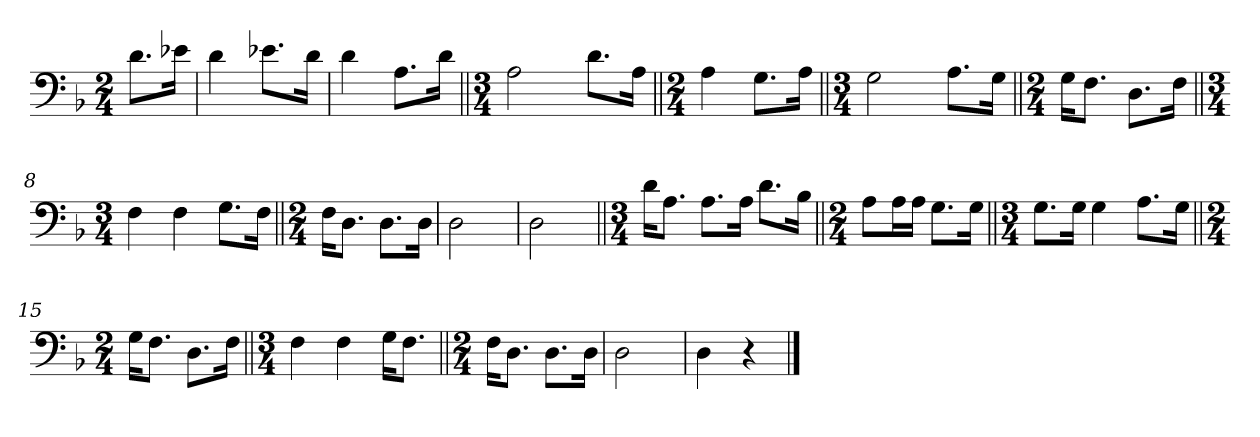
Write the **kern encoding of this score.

**kern
*part1
*staff1
*clefF4
*k[b-]
*F:
*M2/4
*MM58
=1
8.d\L
16e-X\Jk
=2
4d\
8.e-X\L
16d\Jk
=3
4d\
8.A\L
16d\Jk
=4||
*M3/4
2A\
8.d\L
16A\Jk
=5||
*M2/4
4A\
8.G\L
16A\Jk
=6||
*M3/4
2G\
8.A\L
16G\Jk
=7||
*M2/4
16G\KL
8.F\J
8.D\L
16F\Jk
=8||
*M3/4
4F\
4F\
8.G\L
16F\Jk
!!LO:LB:g=z
=9||
*M2/4
16F\KL
8.D\J
8.D\L
16D\Jk
=10
2D\
=11
2D\
=12||
*M3/4
16d\KL
8.A\J
8.A\L
16A\Jk
8.d\L
16B-\Jk
=13||
*M2/4
8A\L
16A\L
16A\JJ
8.G\L
16G\Jk
=14||
*M3/4
8.G\L
16G\Jk
4G\
8.A\L
16G\Jk
=15||
*M2/4
16G\KL
8.F\J
8.D\L
16F\Jk
!!LO:LB:g=z
=16||
*M3/4
4F\
4F\
16G\KL
8.F\J
=17||
*M2/4
16F\KL
8.D\J
8.D\L
16D\Jk
=18
2D\
=19
4D\
4r
==
*-
